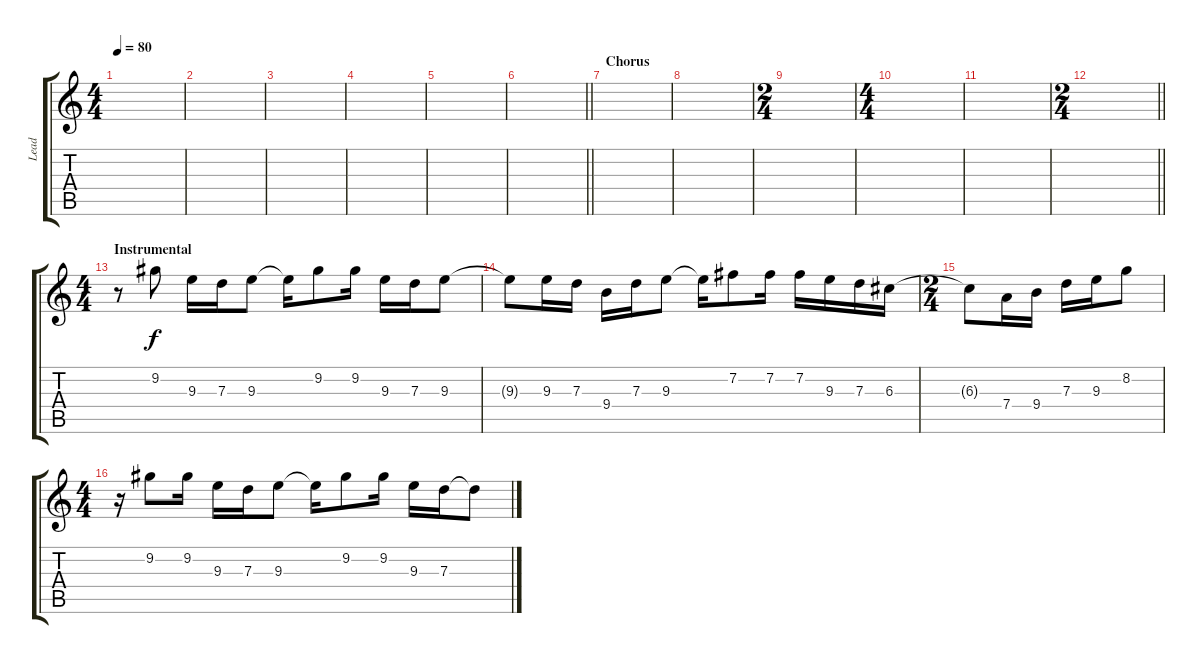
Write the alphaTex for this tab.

\track ("Lead" "Lead") {instrument distortionguitar}
\staff {score tabs}
\tuning (E4 B3 G3 D3 A2 E2) {hide}
\ts (4 4)
\tempo 80
\clef g2
\ks c
|
|
|
|
|
\barLineRight lightlight
|
\section ("" "Chorus")
|
|
\ts (2 4)
|
\ts (4 4)
|
|
\ts (2 4)
\barLineRight lightlight
|
\ts (4 4)
\section ("" "Instrumental")
r.8 9.2.8 9.3.16 7.3.16 9.3.8 9.3{t}.16 9.2.8 9.2.16 9.3.16 7.3.16 9.3.8 |
9.3{t}.8 9.3.16 7.3.16 9.4.16 7.3.16 9.3.8 9.3{t}.16 7.2.8 7.2.16 7.2.16 9.3.16 7.3.16 6.3.16 |
\ts (2 4)
6.3{t}.8 7.4.16 9.4.16 7.3.16 9.3.16 8.2.8 |
\ts (4 4)
r.16 9.2.8 9.2.16 9.3.16 7.3.16 9.3.8 9.3{t}.16 9.2.8 9.2.16 9.3.16 7.3.16 7.3{t}.8
